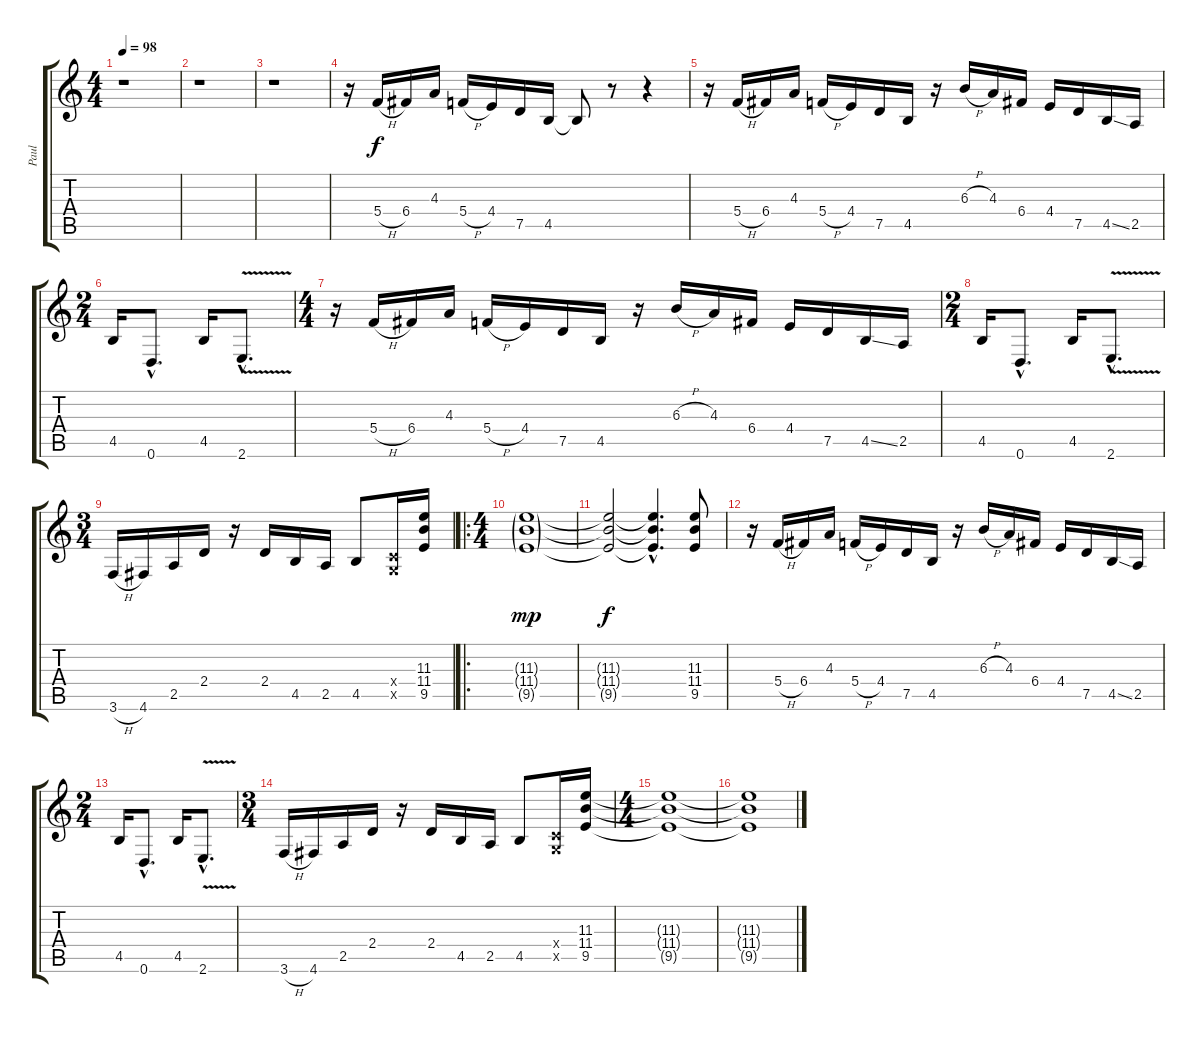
\track ("Paul" "Paul") {instrument distortionguitar}
\staff {score tabs}
\tuning (D4 A3 F3 C3 G2 D2) {hide}
\ts (4 4)
\tempo 98
\clef g2
\ks c
r.1{dy f instrument distortionguitar} |
r.1 |
r.1 |
r.16 5.4{h}.16 6.4.16 4.3.16 5.4{h}.16 4.4.16 7.5.16 4.5.16 4.5{t}.8 r.8 r.4 |
r.16 5.4{h}.16 6.4.16 4.3.16 5.4{h}.16 4.4.16 7.5.16 4.5.16 r.16 6.3{h}.16 4.3.16 6.4.16 4.4.16 7.5.16 4.5{ss}.16 2.5.16 |
\ts (2 4)
4.5.16 0.6{hac}.8{d} 4.5.16 2.6{v hac}.8{d} |
\ts (4 4)
r.16 5.4{h}.16 6.4.16 4.3.16 5.4{h}.16 4.4.16 7.5.16 4.5.16 r.16 6.3{h}.16 4.3.16 6.4.16 4.4.16 7.5.16 4.5{ss}.16 2.5.16 |
\ts (2 4)
4.5.16 0.6{hac}.8{d} 4.5.16 2.6{v hac}.8{d} |
\ts (3 4)
3.6{h}.16 4.6.16 2.5.16 2.4.16 r.16 2.4.16 4.5.16 2.5.16 4.5.8 (0.4{x} 0.5{x}).16 (11.3 11.4 9.5).16 |
\ro
\ts (4 4)
(11.3{g} 11.4{g} 9.5{g}).1{dy mp} |
(11.3{t} 11.4{t} 9.5{t}).2{dy f} (11.3{hac t} 11.4{hac t} 9.5{hac t}).4{d} (11.3 11.4 9.5).8 |
r.16 5.4{h}.16 6.4.16 4.3.16 5.4{h}.16 4.4.16 7.5.16 4.5.16 r.16 6.3{h}.16 4.3.16 6.4.16 4.4.16 7.5.16 4.5{ss}.16 2.5.16 |
\ts (2 4)
4.5.16 0.6{hac}.8{d} 4.5.16 2.6{v hac}.8{d} |
\ts (3 4)
3.6{h}.16 4.6.16 2.5.16 2.4.16 r.16 2.4.16 4.5.16 2.5.16 4.5.8 (0.4{x} 0.5{x}).16 (11.3 11.4 9.5).16 |
\ts (4 4)
(11.3{t} 11.4{t} 9.5{t}).1 |
(11.3{t} 11.4{t} 9.5{t}).1
